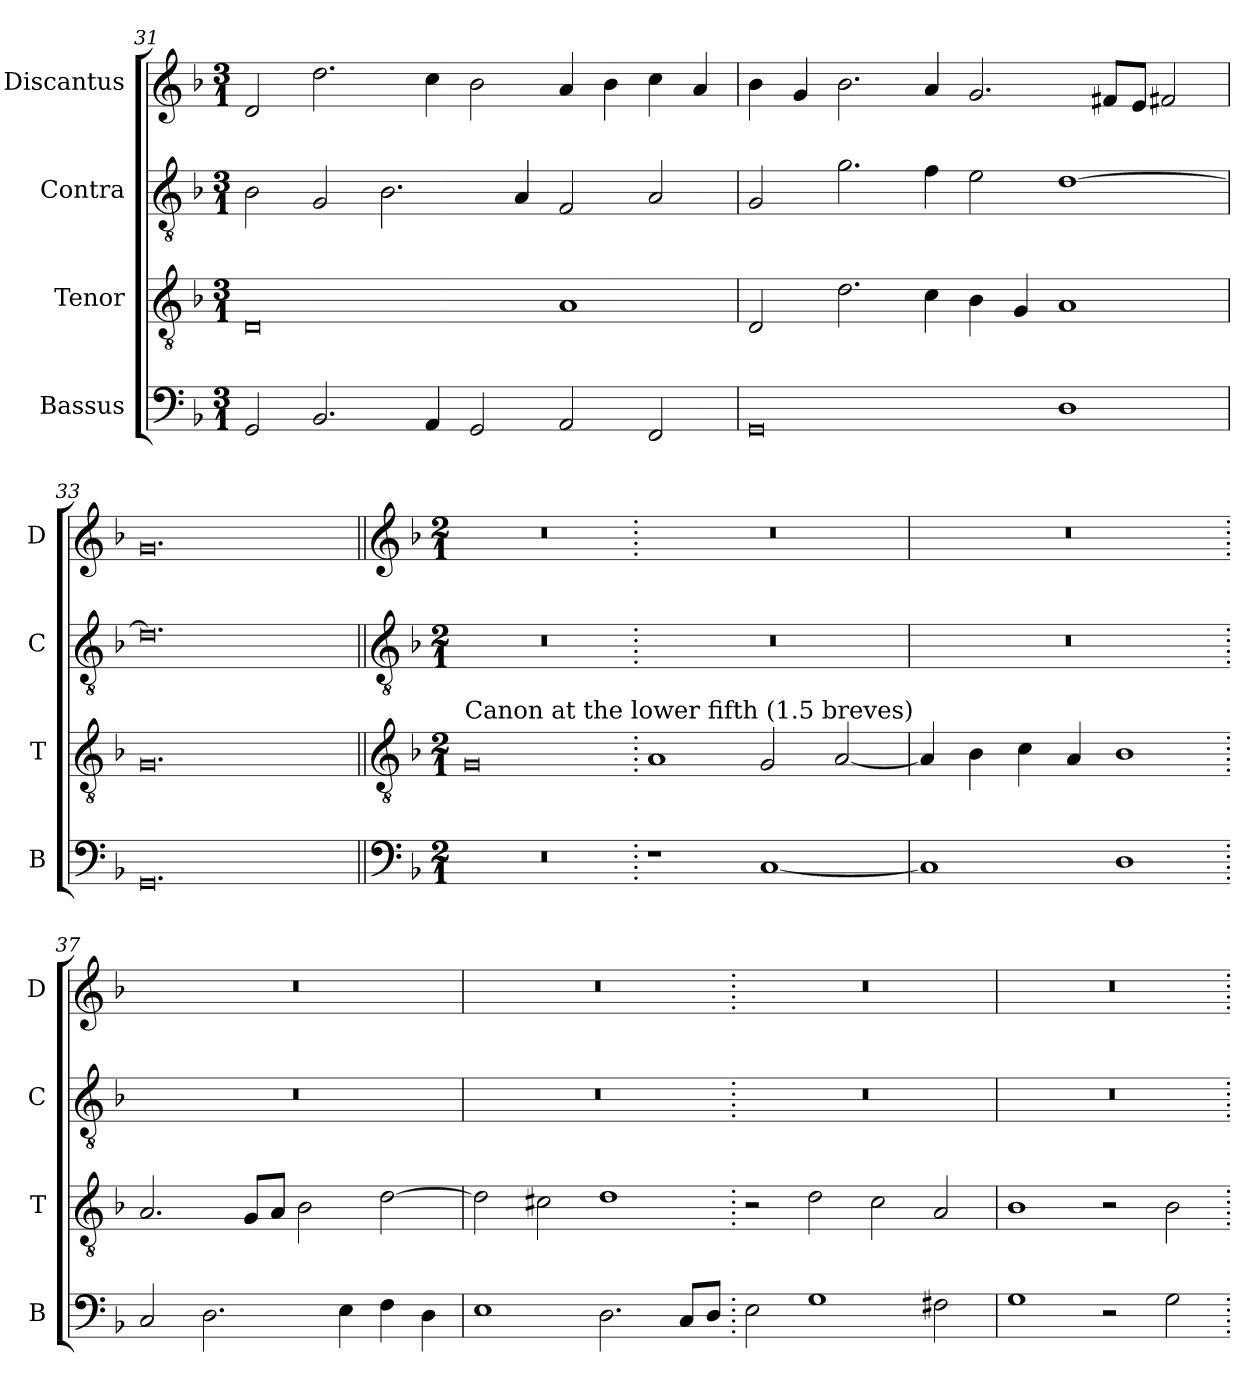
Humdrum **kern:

**kern	**kern	**kern	**kern
*part4	*part3	*part2	*part1
*staff4	*staff3	*staff2	*staff1
*I"Bassus	*I"Tenor	*I"Contra	*I"Discantus
*I'B	*I'T	*I'C	*I'D
*clefF4	*clefGv2	*clefGv2	*clefG2
*k[b-]	*k[b-]	*k[b-]	*k[b-]
*M3/1	*M3/1	*M3/1	*M3/1
=31	=31	=31	=31
2GG/	0D	2B-\	2d/
2.BB-/	.	2G/	2.dd\
.	.	2.B-\	.
4AA/	.	.	4cc\
2GG/	.	.	2b-\
.	.	4A/	.
2AA/	1A	2F/	4a/
.	.	.	4b-\
2FF/	.	2A/	4cc\
.	.	.	4a/
=32	=32	=32	=32
0GG	2D/	2G/	4b-\
.	.	.	4g/
.	2.d\	2.g\	2.b-\
.	4c\	4f\	4a/
.	4B-\	2e\	2.g/
.	4G/	.	.
1D	1A	[1d	.
.	.	.	8f#X/L
.	.	.	8e/J
.	.	.	2f#X/
=33	=33	=33	=33
0.GG	0.G	0.d]	0.g
!!LO:LB:g=z
=34||	=34||	=34||	=34||
*clefF4	*clefGv2	*clefGv2	*clefG2
*k[b-]	*k[b-]	*k[b-]	*k[b-]
*M2/1	*M2/1	*M2/1	*M2/1
!	!LO:TX:a:t=Canon at the lower fifth (1.5 breves)	!	!
0r	0G	0r	0r
=35.	=35.	=35.	=35.
1r	1A	0r	0r
[1C	2G/	.	.
.	[2A/	.	.
=36	=36	=36	=36
1C]	4A/]	0r	0r
.	4B-\	.	.
.	4c\	.	.
.	4A/	.	.
1D	1B-	.	.
=37.	=37.	=37.	=37.
2C/	2.A/	0r	0r
2.D\	.	.	.
.	8G/L	.	.
.	8A/J	.	.
.	2B-\	.	.
4E\	.	.	.
4F\	[2d\	.	.
4D\	.	.	.
=38	=38	=38	=38
1E	2d\]	0r	0r
.	2c#X\	.	.
2.D\	1d	.	.
8C/L	.	.	.
8D/J	.	.	.
=39.	=39.	=39.	=39.
2E\	2r	0r	0r
1G	2d\	.	.
.	2c\	.	.
2F#X\	2A/	.	.
=40	=40	=40	=40
1G	1B-	0r	0r
2r	2r	.	.
2G\	2B-\	.	.
=.	=.	=.	=.
*-	*-	*-	*-
